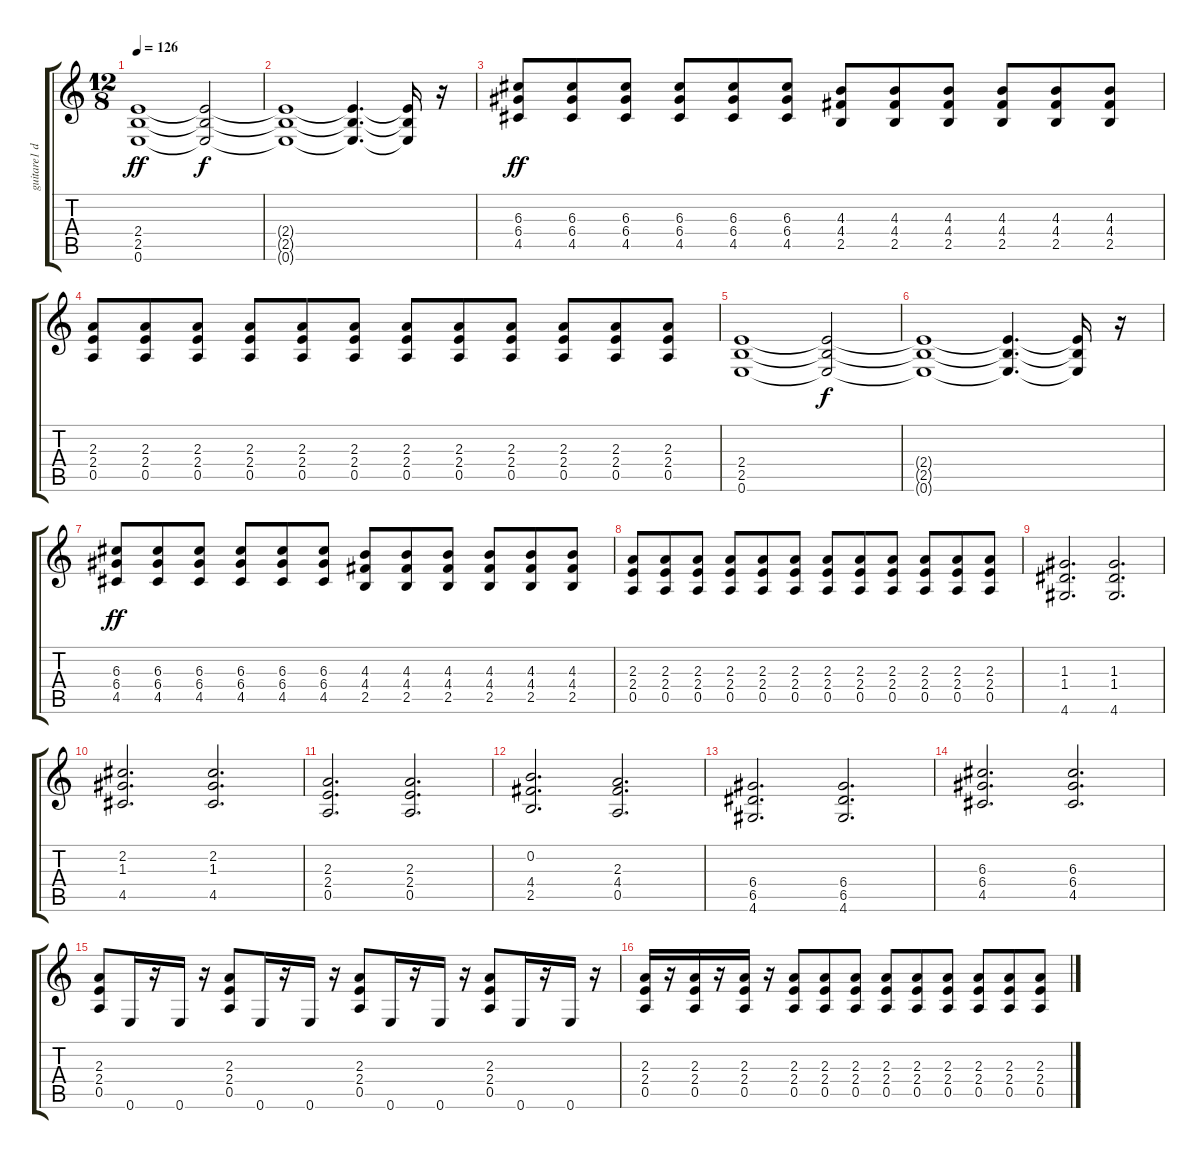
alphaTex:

\track ("guitare1 disto" "guitare1 d") {instrument distortionguitar}
\staff {score tabs}
\tuning (E4 B3 G3 D3 A2 E2) {hide}
\ts (12 8)
\tempo 126
\clef g2
\ks c
(2.4 2.5 0.6).1{dy ff} (2.4{t} 2.5{t} 0.6{t}).2{dy f} |
(2.4{t} 2.5{t} 0.6{t}).1 (2.4{t} 2.5{t} 0.6{t}).4{d} (2.4{t} 2.5{t} 0.6{t}).16 r.16 |
(6.3 6.4 4.5).8{dy ff} (6.3 6.4 4.5).8 (6.3 6.4 4.5).8 (6.3 6.4 4.5).8 (6.3 6.4 4.5).8 (6.3 6.4 4.5).8 (4.3 4.4 2.5).8 (4.3 4.4 2.5).8 (4.3 4.4 2.5).8 (4.3 4.4 2.5).8 (4.3 4.4 2.5).8 (4.3 4.4 2.5).8 |
(2.3 2.4 0.5).8 (2.3 2.4 0.5).8 (2.3 2.4 0.5).8 (2.3 2.4 0.5).8 (2.3 2.4 0.5).8 (2.3 2.4 0.5).8 (2.3 2.4 0.5).8 (2.3 2.4 0.5).8 (2.3 2.4 0.5).8 (2.3 2.4 0.5).8 (2.3 2.4 0.5).8 (2.3 2.4 0.5).8 |
(2.4 2.5 0.6).1 (2.4{t} 2.5{t} 0.6{t}).2{dy f} |
(2.4{t} 2.5{t} 0.6{t}).1 (2.4{t} 2.5{t} 0.6{t}).4{d} (2.4{t} 2.5{t} 0.6{t}).16 r.16 |
(6.3 6.4 4.5).8{dy ff} (6.3 6.4 4.5).8 (6.3 6.4 4.5).8 (6.3 6.4 4.5).8 (6.3 6.4 4.5).8 (6.3 6.4 4.5).8 (4.3 4.4 2.5).8 (4.3 4.4 2.5).8 (4.3 4.4 2.5).8 (4.3 4.4 2.5).8 (4.3 4.4 2.5).8 (4.3 4.4 2.5).8 |
(2.3 2.4 0.5).8 (2.3 2.4 0.5).8 (2.3 2.4 0.5).8 (2.3 2.4 0.5).8 (2.3 2.4 0.5).8 (2.3 2.4 0.5).8 (2.3 2.4 0.5).8 (2.3 2.4 0.5).8 (2.3 2.4 0.5).8 (2.3 2.4 0.5).8 (2.3 2.4 0.5).8 (2.3 2.4 0.5).8 |
(1.3 1.4 4.6).2{d} (1.3 1.4 4.6).2{d} |
(2.2 1.3 4.5).2{d} (2.2 1.3 4.5).2{d} |
(2.3 2.4 0.5).2{d} (2.3 2.4 0.5).2{d} |
(0.2 4.4 2.5).2{d} (2.3 4.4 0.5).2{d} |
(6.4 6.5 4.6).2{d} (6.4 6.5 4.6).2{d} |
(6.3 6.4 4.5).2{d} (6.3 6.4 4.5).2{d} |
(2.3 2.4 0.5).8 0.6.16 r.16 0.6.16 r.16 (2.3 2.4 0.5).8 0.6.16 r.16 0.6.16 r.16 (2.3 2.4 0.5).8 0.6.16 r.16 0.6.16 r.16 (2.3 2.4 0.5).8 0.6.16 r.16 0.6.16 r.16 |
(2.3 2.4 0.5).16 r.16 (2.3 2.4 0.5).16 r.16 (2.3 2.4 0.5).16 r.16 (2.3 2.4 0.5).8 (2.3 2.4 0.5).8 (2.3 2.4 0.5).8 (2.3 2.4 0.5).8 (2.3 2.4 0.5).8 (2.3 2.4 0.5).8 (2.3 2.4 0.5).8 (2.3 2.4 0.5).8 (2.3 2.4 0.5).8
